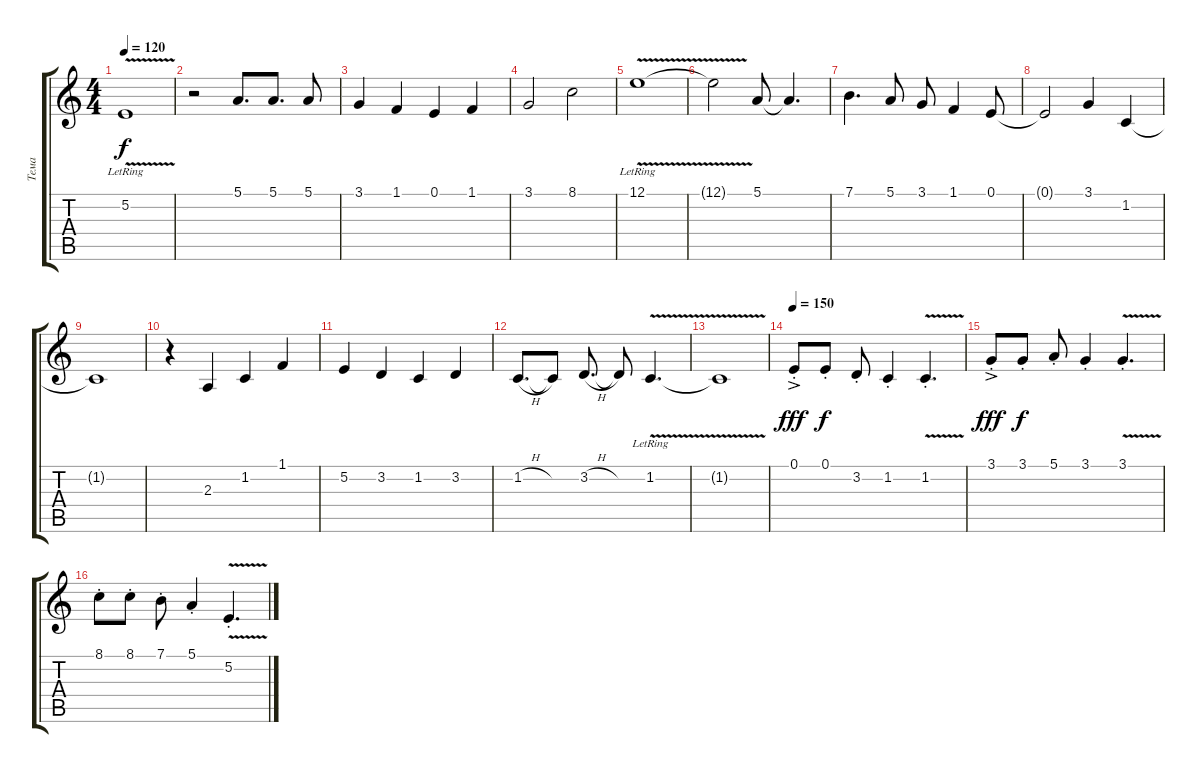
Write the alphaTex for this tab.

\track ("Тема" "Тема") {instrument englishhorn}
\staff {score tabs}
\tuning (E4 B3 G3 D3 A2 E2) {hide}
\ts (4 4)
\tempo 120
\clef g2
\ks c
5.2{v lr}.1{dy f} |
r.2 5.1.8{d} 5.1.8{d} 5.1.8 |
3.1.4 1.1.4 0.1.4 1.1.4 |
3.1.2 8.1.2 |
12.1{v lr}.1{volume 4} |
12.1{t}.2 5.1.8{volume 11} 5.1{t}.4{d} |
7.1.4{d} 5.1.8 3.1.8 1.1.4 0.1.8 |
0.1{t}.2 3.1.4 1.2.4 |
1.2{t}.1 |
r.4 2.3.4 1.2.4 1.1.4 |
5.2.4 3.2.4 1.2.4 3.2.4 |
1.2{h}.8{d} 1.2{t}.8 3.2{h}.8{d} 3.2{t}.8 1.2{v lr}.4{d} |
1.2{t}.1 |
\tempo 150
0.1{ac st}.8{dy fff instrument englishhorn} 0.1{st}.8{dy f} 3.2{st}.8 1.2{st}.4 1.2{v st}.4{d} |
3.1{ac st}.8{dy fff} 3.1{st}.8{dy f} 5.1{st}.8 3.1{st}.4 3.1{v st}.4{d} |
8.1{st}.8 8.1{st}.8 7.1{st}.8 5.1{st}.4 5.2{v st}.4{d}
